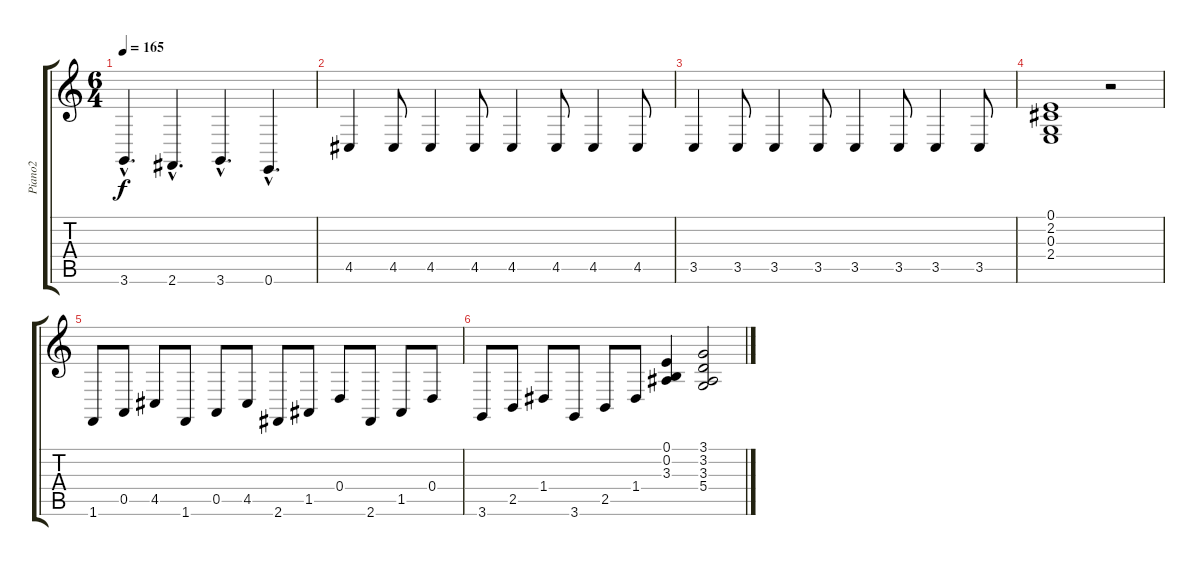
\track ("Piano2" "Piano2") {instrument acousticgrandpiano}
\staff {score tabs}
\tuning (E4 B3 G3 D3 A2 E2) {hide}
\ts (6 4)
\tempo 165
\clef g2
\ks c
3.6{hac}.4{d dy f} 2.6{hac}.4{d} 3.6{hac}.4{d} 0.6{hac}.4{d} |
4.5.4 4.5.8 4.5.4 4.5.8 4.5.4 4.5.8 4.5.4 4.5.8 |
3.5.4 3.5.8 3.5.4 3.5.8 3.5.4 3.5.8 3.5.4 3.5.8 |
(0.1 2.2 0.3 2.4).1 r.2 |
1.6.8 0.5.8 4.5.8 1.6.8 0.5.8 4.5.8 2.6.8 1.5.8 0.4.8 2.6.8 1.5.8 0.4.8 |
3.6.8 2.5.8 1.4.8 3.6.8 2.5.8 1.4.8 (0.1 0.2 3.3).4 (3.1 3.2 3.3 5.4).2
